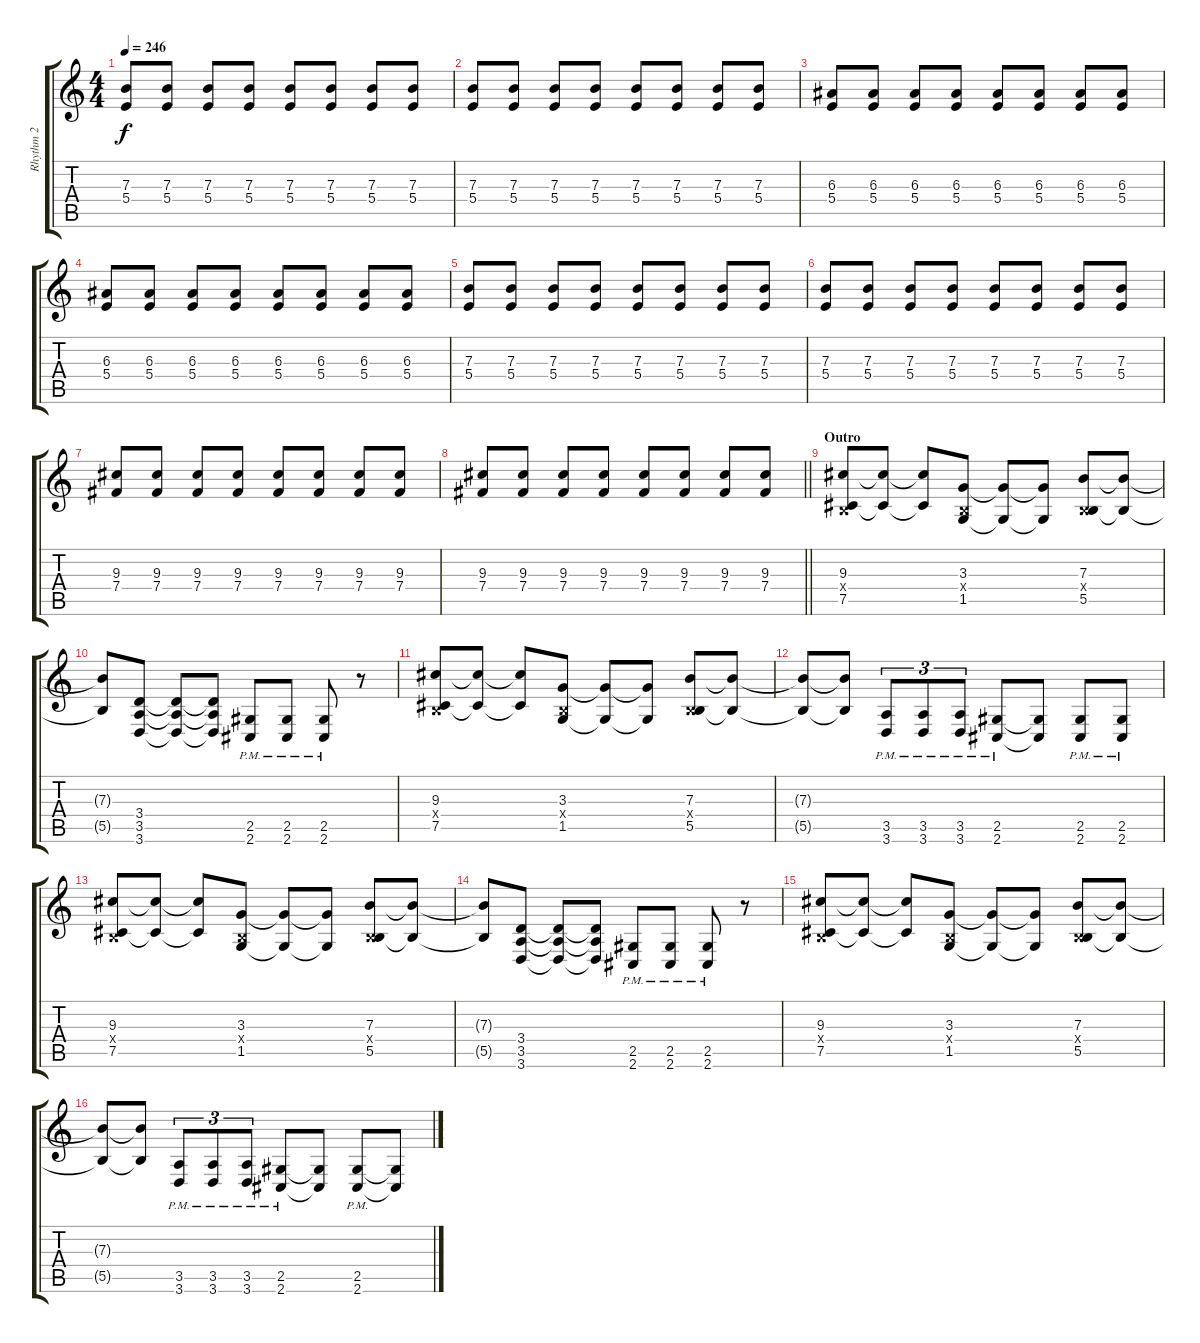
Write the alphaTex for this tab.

\track ("Rhythm 2" "Rhythm 2") {instrument distortionguitar}
\staff {score tabs}
\tuning (Db4 Ab3 E3 B2 Gb2 B1) {hide}
\ts (4 4)
\tempo 246
\clef g2
\ks c
(7.3 5.4).8{dy f} (7.3 5.4).8 (7.3 5.4).8 (7.3 5.4).8 (7.3 5.4).8 (7.3 5.4).8 (7.3 5.4).8 (7.3 5.4).8 |
(7.3 5.4).8 (7.3 5.4).8 (7.3 5.4).8 (7.3 5.4).8 (7.3 5.4).8 (7.3 5.4).8 (7.3 5.4).8 (7.3 5.4).8 |
(6.3 5.4).8 (6.3 5.4).8 (6.3 5.4).8 (6.3 5.4).8 (6.3 5.4).8 (6.3 5.4).8 (6.3 5.4).8 (6.3 5.4).8 |
(6.3 5.4).8 (6.3 5.4).8 (6.3 5.4).8 (6.3 5.4).8 (6.3 5.4).8 (6.3 5.4).8 (6.3 5.4).8 (6.3 5.4).8 |
(7.3 5.4).8 (7.3 5.4).8 (7.3 5.4).8 (7.3 5.4).8 (7.3 5.4).8 (7.3 5.4).8 (7.3 5.4).8 (7.3 5.4).8 |
(7.3 5.4).8 (7.3 5.4).8 (7.3 5.4).8 (7.3 5.4).8 (7.3 5.4).8 (7.3 5.4).8 (7.3 5.4).8 (7.3 5.4).8 |
(9.3 7.4).8 (9.3 7.4).8 (9.3 7.4).8 (9.3 7.4).8 (9.3 7.4).8 (9.3 7.4).8 (9.3 7.4).8 (9.3 7.4).8 |
\barLineRight lightlight
(9.3 7.4).8 (9.3 7.4).8 (9.3 7.4).8 (9.3 7.4).8 (9.3 7.4).8 (9.3 7.4).8 (9.3 7.4).8 (9.3 7.4).8 |
\section ("" "Outro")
(9.3 0.4{x} 7.5).8 (9.3{t} 7.5{t}).8 (9.3{t} 7.5{t}).8 (3.3 0.4{x} 1.5).8 (3.3{t} 1.5{t}).8 (3.3{t} 1.5{t}).8 (7.3 0.4{x} 5.5).8 (7.3{t} 5.5{t}).8 |
(7.3{t} 5.5{t}).8 (3.4 3.5 3.6).8 (3.4{t} 3.5{t} 3.6{t}).8 (3.4{t} 3.5{t} 3.6{t}).8 (2.5{pm} 2.6{pm}).8 (2.5{pm} 2.6{pm}).8 (2.5{pm} 2.6{pm}).8 r.8 |
(9.3 0.4{x} 7.5).8 (9.3{t} 7.5{t}).8 (9.3{t} 7.5{t}).8 (3.3 0.4{x} 1.5).8 (3.3{t} 1.5{t}).8 (3.3{t} 1.5{t}).8 (7.3 0.4{x} 5.5).8 (7.3{t} 5.5{t}).8 |
(7.3{t} 5.5{t}).8 (7.3{t} 5.5{t}).8 (3.5{pm} 3.6{pm}).8{tu (3 2)} (3.5{pm} 3.6{pm}).8{tu (3 2)} (3.5{pm} 3.6{pm}).8{tu (3 2)} (2.5{pm} 2.6{pm}).8 (2.5{t} 2.6{t}).8 (2.5{pm} 2.6{pm}).8 (2.5{pm} 2.6{pm}).8 |
(9.3 0.4{x} 7.5).8 (9.3{t} 7.5{t}).8 (9.3{t} 7.5{t}).8 (3.3 0.4{x} 1.5).8 (3.3{t} 1.5{t}).8 (3.3{t} 1.5{t}).8 (7.3 0.4{x} 5.5).8 (7.3{t} 5.5{t}).8 |
(7.3{t} 5.5{t}).8 (3.4 3.5 3.6).8 (3.4{t} 3.5{t} 3.6{t}).8 (3.4{t} 3.5{t} 3.6{t}).8 (2.5{pm} 2.6{pm}).8 (2.5{pm} 2.6{pm}).8 (2.5{pm} 2.6{pm}).8 r.8 |
(9.3 0.4{x} 7.5).8 (9.3{t} 7.5{t}).8 (9.3{t} 7.5{t}).8 (3.3 0.4{x} 1.5).8 (3.3{t} 1.5{t}).8 (3.3{t} 1.5{t}).8 (7.3 0.4{x} 5.5).8 (7.3{t} 5.5{t}).8 |
(7.3{t} 5.5{t}).8 (7.3{t} 5.5{t}).8 (3.5{pm} 3.6{pm}).8{tu (3 2)} (3.5{pm} 3.6{pm}).8{tu (3 2)} (3.5{pm} 3.6{pm}).8{tu (3 2)} (2.5{pm} 2.6{pm}).8 (2.5{t} 2.6{t}).8 (2.5{pm} 2.6{pm}).8 (2.5{t} 2.6{t}).8
